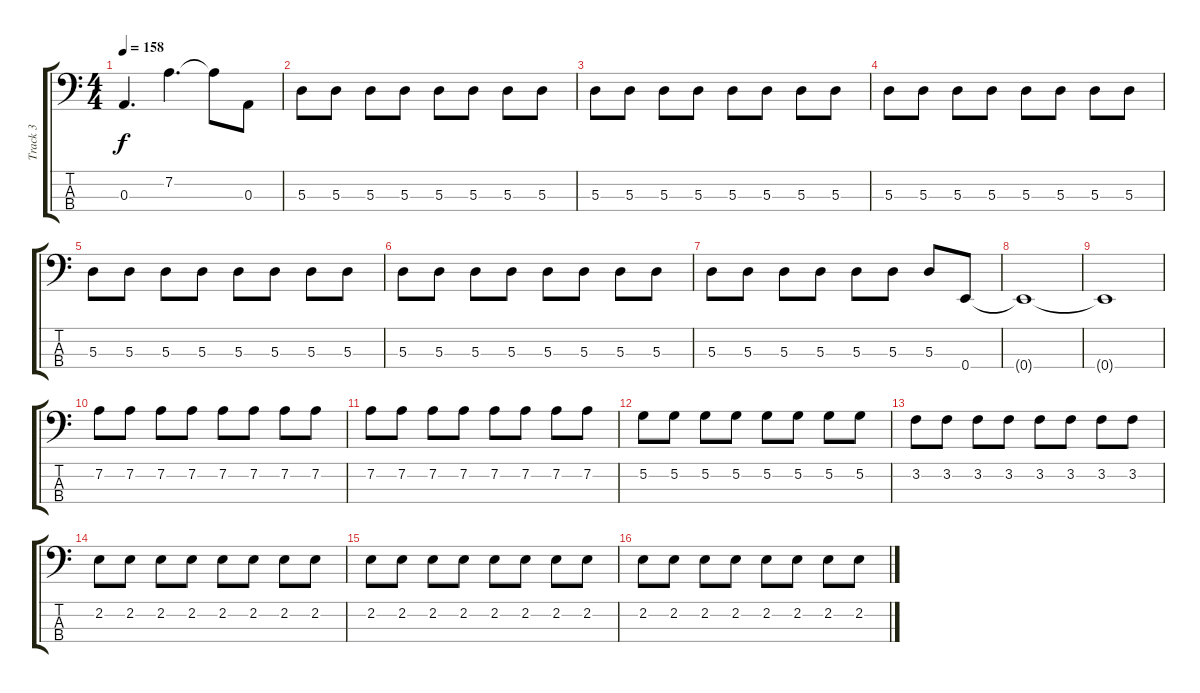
\track ("Track 3" "Track 3") {instrument electricbasspick bank 255}
\staff {score tabs}
\tuning (G2 D2 A1 E1) {hide}
\ts (4 4)
\tempo 158
\clef f4
\ks c
0.3.4{d dy f} 7.2.4{d} 7.2{t}.8 0.3.8 |
5.3.8 5.3.8 5.3.8 5.3.8 5.3.8 5.3.8 5.3.8 5.3.8 |
5.3.8 5.3.8 5.3.8 5.3.8 5.3.8 5.3.8 5.3.8 5.3.8 |
5.3.8 5.3.8 5.3.8 5.3.8 5.3.8 5.3.8 5.3.8 5.3.8 |
5.3.8 5.3.8 5.3.8 5.3.8 5.3.8 5.3.8 5.3.8 5.3.8 |
5.3.8 5.3.8 5.3.8 5.3.8 5.3.8 5.3.8 5.3.8 5.3.8 |
5.3.8 5.3.8 5.3.8 5.3.8 5.3.8 5.3.8 5.3.8 0.4.8 |
0.4{t}.1 |
0.4{t}.1 |
7.2.8 7.2.8 7.2.8 7.2.8 7.2.8 7.2.8 7.2.8 7.2.8 |
7.2.8 7.2.8 7.2.8 7.2.8 7.2.8 7.2.8 7.2.8 7.2.8 |
5.2.8 5.2.8 5.2.8 5.2.8 5.2.8 5.2.8 5.2.8 5.2.8 |
3.2.8 3.2.8 3.2.8 3.2.8 3.2.8 3.2.8 3.2.8 3.2.8 |
2.2.8 2.2.8 2.2.8 2.2.8 2.2.8 2.2.8 2.2.8 2.2.8 |
2.2.8 2.2.8 2.2.8 2.2.8 2.2.8 2.2.8 2.2.8 2.2.8 |
2.2.8 2.2.8 2.2.8 2.2.8 2.2.8 2.2.8 2.2.8 2.2.8
